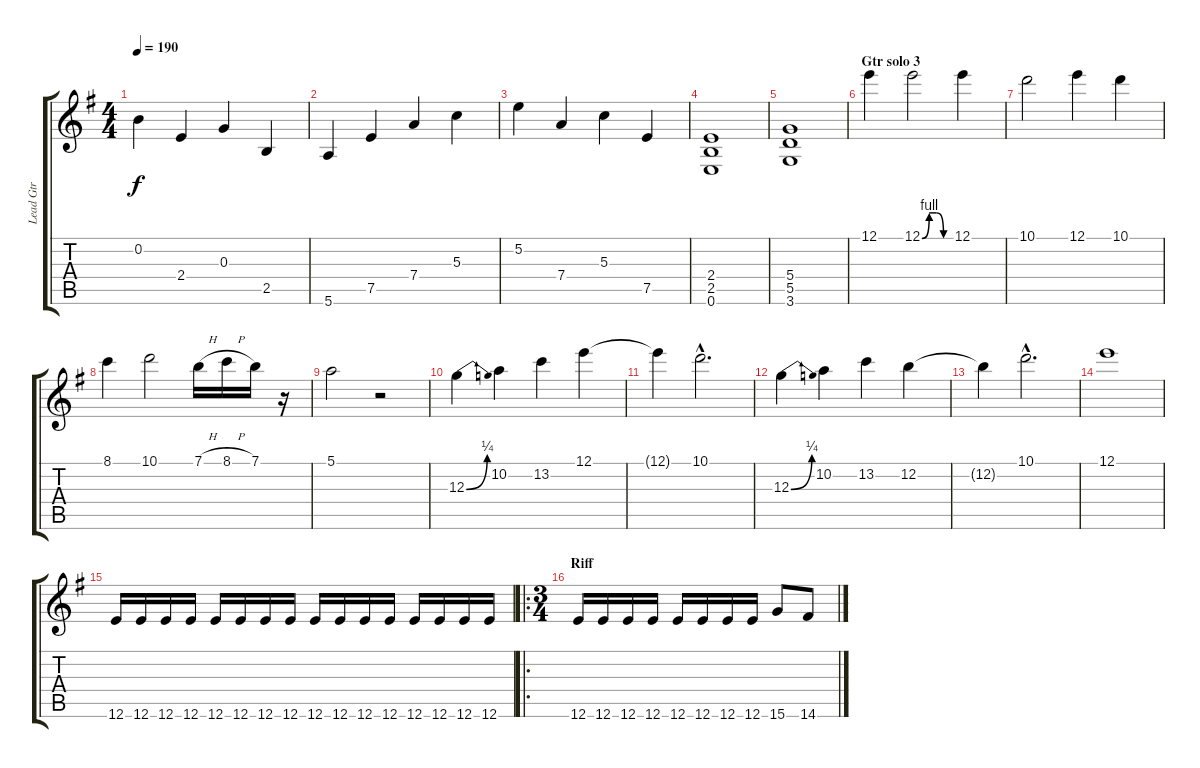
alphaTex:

\track ("Lead Gtr" "Lead Gtr") {instrument distortionguitar}
\staff {score tabs}
\tuning (E4 B3 G3 D3 A2 E2) {hide}
\ts (4 4)
\tempo 190
\clef g2
\ks eminor
0.2.4{dy f} 2.4.4 0.3.4 2.5.4 |
5.6.4 7.5.4 7.4.4 5.3.4 |
5.2.4 7.4.4 5.3.4 7.5.4 |
(2.4 2.5 0.6).1{volume 13 instrument distortionguitar} |
(5.4 5.5 3.6).1 |
\section ("" "Gtr solo 3")
12.1.4 12.1{be (custom 0 0 15 4 30 4 45 0 60 0)}.2 12.1.4 |
10.1.2 12.1.4 10.1.4 |
8.1.4 10.1.2 7.1{h}.16 8.1{h}.16 7.1.16 r.16 |
5.1.2 r.2 |
12.3{be (bend 0 0 60 1)}.4 10.2.4 13.2.4 12.1.4 |
12.1{t}.4 10.1{hac}.2{d} |
12.3{be (bend 0 0 60 1)}.4 10.2.4 13.2.4 12.2.4 |
12.2{t}.4 10.1{hac}.2{d} |
12.1.1 |
12.6.16 12.6.16 12.6.16 12.6.16 12.6.16 12.6.16 12.6.16 12.6.16 12.6.16 12.6.16 12.6.16 12.6.16 12.6.16 12.6.16 12.6.16 12.6.16 |
\ro
\ts (3 4)
\section ("" "Riff")
12.6.16 12.6.16 12.6.16 12.6.16 12.6.16 12.6.16 12.6.16 12.6.16 15.6.8 14.6.8
